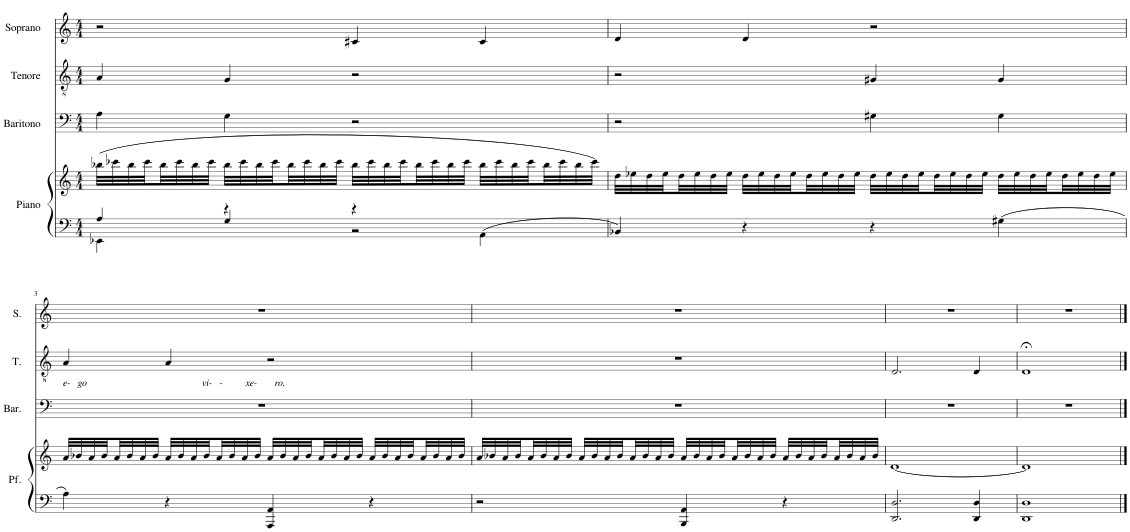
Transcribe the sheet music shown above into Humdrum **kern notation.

**kern	**kern	**kern	**kern	**kern
*part4	*part4	*part3	*part2	*part1
*staff5	*staff4	*staff3	*staff2	*staff1
*I"Piano	*	*I"Baritono	*I"Tenore	*I"Soprano
*	*	*I'Bar.	*I'T.	*I'S.
*clefF4	*clefG2	*clefF4	*clefGv2	*clefG2
*k[]	*k[]	*k[]	*k[]	*k[]
*M4/4	*M4/4	*M4/4	*M4/4	*M4/4
=1	=1	=1	=1	=1
*^	*	*	*	*
4EE-X\	4A/	(32bb-X\LLL	4A\	4A/	2r
.	.	32ccc-X\	.	.	.
.	.	32bb-\	.	.	.
.	.	32ccc-\	.	.	.
.	.	32bb-\	.	.	.
.	.	32ccc-\	.	.	.
.	.	32bb-\	.	.	.
.	.	32ccc-\JJJ	.	.	.
4r	4G/	32bb-\LLL	4G\	4G/	.
.	.	32ccc-\	.	.	.
.	.	32bb-\	.	.	.
.	.	32ccc-\	.	.	.
.	.	32bb-\	.	.	.
.	.	32ccc-\	.	.	.
.	.	32bb-\	.	.	.
.	.	32ccc-\JJJ	.	.	.
4r	2r	32bb-\LLL	2r	2r	4c#X/
.	.	32ccc-\	.	.	.
.	.	32bb-\	.	.	.
.	.	32ccc-\	.	.	.
.	.	32bb-\	.	.	.
.	.	32ccc-\	.	.	.
.	.	32bb-\	.	.	.
.	.	32ccc-\JJJ	.	.	.
4AA\	.	32bb-\LLL	.	.	4c#/
.	.	32ccc-\	.	.	.
.	.	32bb-\	.	.	.
.	.	32ccc-\	.	.	.
.	.	32bb-\	.	.	.
.	.	32ccc-\	.	.	.
.	.	32bb-\	.	.	.
.	.	32ccc-\JJJ)	.	.	.
*v	*v	*	*	*	*
=2	=2	=2	=2	=2
4BB-X/	32dd\LLL	2r	2r	4d/
.	32ee-X\	.	.	.
.	32dd\	.	.	.
.	32ee-\	.	.	.
.	32dd\	.	.	.
.	32ee-\	.	.	.
.	32dd\	.	.	.
.	32ee-\JJJ	.	.	.
4r	32dd\LLL	.	.	4d/
.	32ee-\	.	.	.
.	32dd\	.	.	.
.	32ee-\	.	.	.
.	32dd\	.	.	.
.	32ee-\	.	.	.
.	32dd\	.	.	.
.	32ee-\JJJ	.	.	.
4r	32dd\LLL	4G#X\	4G#X/	2r
.	32ee-\	.	.	.
.	32dd\	.	.	.
.	32ee-\	.	.	.
.	32dd\	.	.	.
.	32ee-\	.	.	.
.	32dd\	.	.	.
.	32ee-\JJJ	.	.	.
4G#X\	32dd\LLL	4G#\	4G#/	.
.	32ee-\	.	.	.
.	32dd\	.	.	.
.	32ee-\	.	.	.
.	32dd\	.	.	.
.	32ee-\	.	.	.
.	32dd\	.	.	.
.	32ee-\JJJ	.	.	.
!!LO:LB:g=z
=3	=3	=3	=3	=3
!	!	!	!LO:TX:b:i:t=e-   go                                              vi-   -         xe-       ro.	!
4A\	32a/LLL	1r	4A/	1r
.	32b-X/	.	.	.
.	32a/	.	.	.
.	32b-/	.	.	.
.	32a/	.	.	.
.	32b-/	.	.	.
.	32a/	.	.	.
.	32b-/JJJ	.	.	.
4r	32a/LLL	.	4A/	.
.	32b-/	.	.	.
.	32a/	.	.	.
.	32b-/	.	.	.
.	32a/	.	.	.
.	32b-/	.	.	.
.	32a/	.	.	.
.	32b-/JJJ	.	.	.
4AAA/ 4AA/	32a/LLL	.	2r	.
.	32b-/	.	.	.
.	32a/	.	.	.
.	32b-/	.	.	.
.	32a/	.	.	.
.	32b-/	.	.	.
.	32a/	.	.	.
.	32b-/JJJ	.	.	.
4r	32a/LLL	.	.	.
.	32b-/	.	.	.
.	32a/	.	.	.
.	32b-/	.	.	.
.	32a/	.	.	.
.	32b-/	.	.	.
.	32a/	.	.	.
.	32b-/JJJ	.	.	.
=4	=4	=4	=4	=4
2r	32a/LLL	1r	1r	1r
.	32b-X/	.	.	.
.	32a/	.	.	.
.	32b-/	.	.	.
.	32a/	.	.	.
.	32b-/	.	.	.
.	32a/	.	.	.
.	32b-/JJJ	.	.	.
.	32a/LLL	.	.	.
.	32b-/	.	.	.
.	32a/	.	.	.
.	32b-/	.	.	.
.	32a/	.	.	.
.	32b-/	.	.	.
.	32a/	.	.	.
.	32b-/JJJ	.	.	.
4BBB/ 4AA/	32a/LLL	.	.	.
.	32b-/	.	.	.
.	32a/	.	.	.
.	32b-/	.	.	.
.	32a/	.	.	.
.	32b-/	.	.	.
.	32a/	.	.	.
.	32b-/JJJ	.	.	.
4r	32a/LLL	.	.	.
.	32b-/	.	.	.
.	32a/	.	.	.
.	32b-/	.	.	.
.	32a/	.	.	.
.	32b-/	.	.	.
.	32a/	.	.	.
.	32b-/JJJ	.	.	.
=5	=5	=5	=5	=5
2.DD/ 2.D/	[1d	1r	2.D/	1r
4DD/ 4D/	.	.	4D/	.
=6	=6	=6	=6	=6
1DD 1D	1d]	1r	1D;<	1r
==	==	==	==	==
*-	*-	*-	*-	*-
